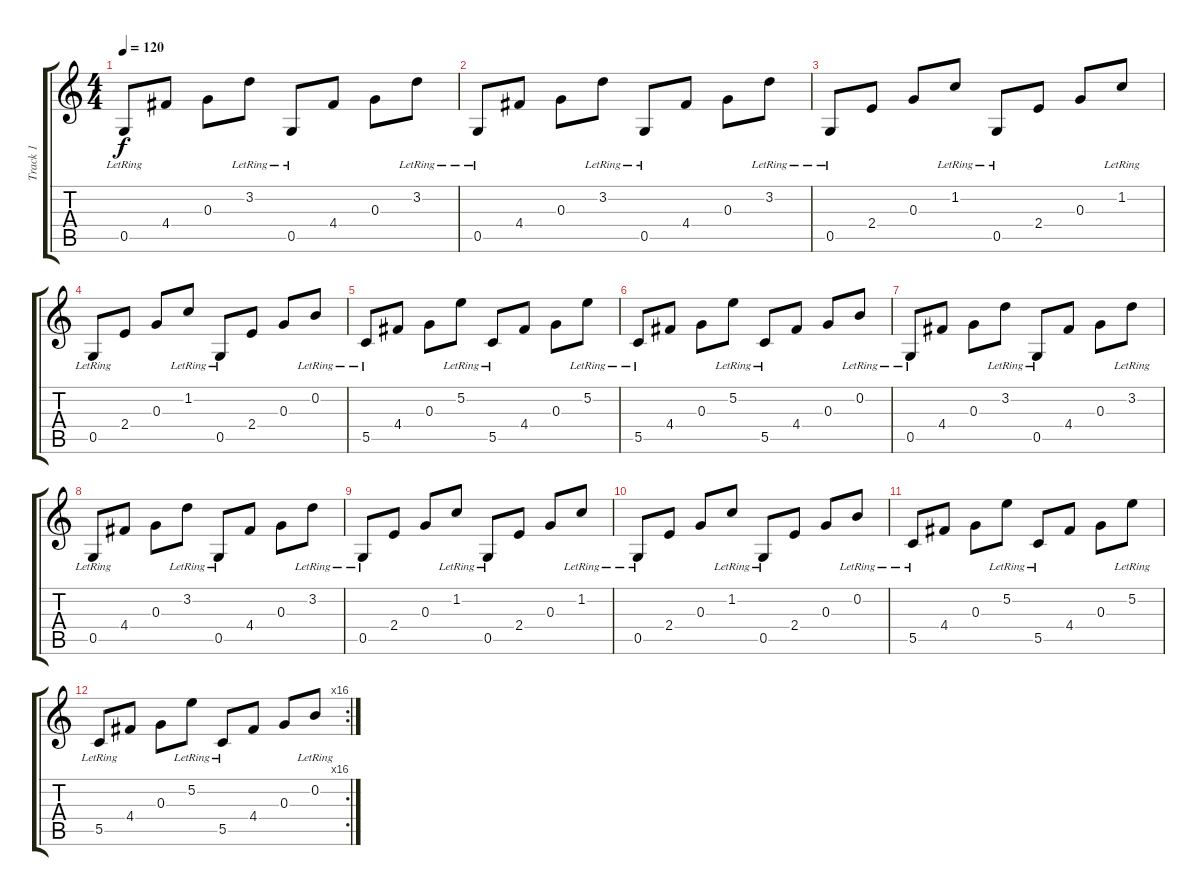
\track ("Track 1" "Track 1") {instrument electricguitarjazz}
\staff {score tabs}
\tuning (D4 B3 G3 D3 G2 D2) {hide}
\ts (4 4)
\tempo 120
\clef g2
\ks c
0.5{lr}.8{dy f} 4.4.8 0.3.8 3.2{lr}.8 0.5{lr}.8 4.4.8 0.3.8 3.2{lr}.8 |
0.5{lr}.8 4.4.8 0.3.8 3.2{lr}.8 0.5{lr}.8 4.4.8 0.3.8 3.2{lr}.8 |
0.5{lr}.8 2.4.8 0.3.8 1.2{lr}.8 0.5{lr}.8 2.4.8 0.3.8 1.2{lr}.8 |
0.5{lr}.8 2.4.8 0.3.8 1.2{lr}.8 0.5{lr}.8 2.4.8 0.3.8 0.2{lr}.8 |
5.5{lr}.8 4.4.8 0.3.8 5.2{lr}.8 5.5{lr}.8 4.4.8 0.3.8 5.2{lr}.8 |
5.5{lr}.8 4.4.8 0.3.8 5.2{lr}.8 5.5{lr}.8 4.4.8 0.3.8 0.2{lr}.8 |
0.5{lr}.8 4.4.8 0.3.8 3.2{lr}.8 0.5{lr}.8 4.4.8 0.3.8 3.2{lr}.8 |
0.5{lr}.8 4.4.8 0.3.8 3.2{lr}.8 0.5{lr}.8 4.4.8 0.3.8 3.2{lr}.8 |
0.5{lr}.8 2.4.8 0.3.8 1.2{lr}.8 0.5{lr}.8 2.4.8 0.3.8 1.2{lr}.8 |
0.5{lr}.8 2.4.8 0.3.8 1.2{lr}.8 0.5{lr}.8 2.4.8 0.3.8 0.2{lr}.8 |
5.5{lr}.8 4.4.8 0.3.8 5.2{lr}.8 5.5{lr}.8 4.4.8 0.3.8 5.2{lr}.8 |
\rc 16
5.5{lr}.8 4.4.8 0.3.8 5.2{lr}.8 5.5{lr}.8 4.4.8 0.3.8 0.2{lr}.8
